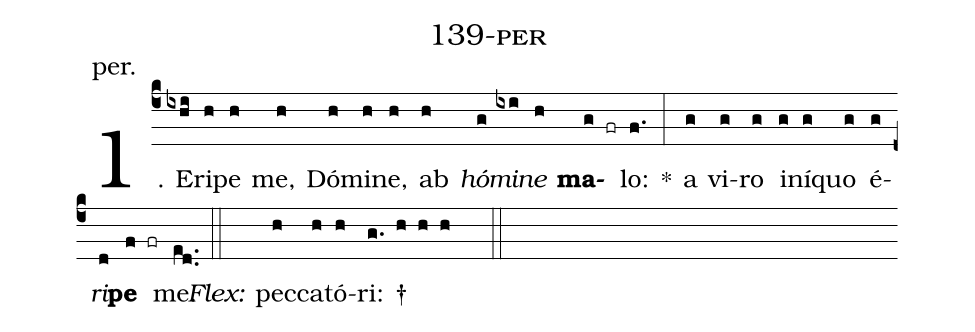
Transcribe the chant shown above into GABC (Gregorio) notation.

name: 139-per;
annotation: per.;
%%
(c4)1. E(ixhi)ri(h)pe(h) me,(h) Dó(h)mi(h)ne,(h) ab(h) <i>hó</i>(g)<i>mi</i>(ixi)<i>ne</i>(h) <b>ma</b>(g fr)lo:(f.) *(:) a(g) vi(g)ro(g) in(g)í(g)quo(g) é(g)<i>ri</i>(d)<b>pe</b>(f fr) me.(ed..) (::)
<i>Flex:</i>()  pec(h)ca(h)tó(h)ri: †(g. h h h  ::)
